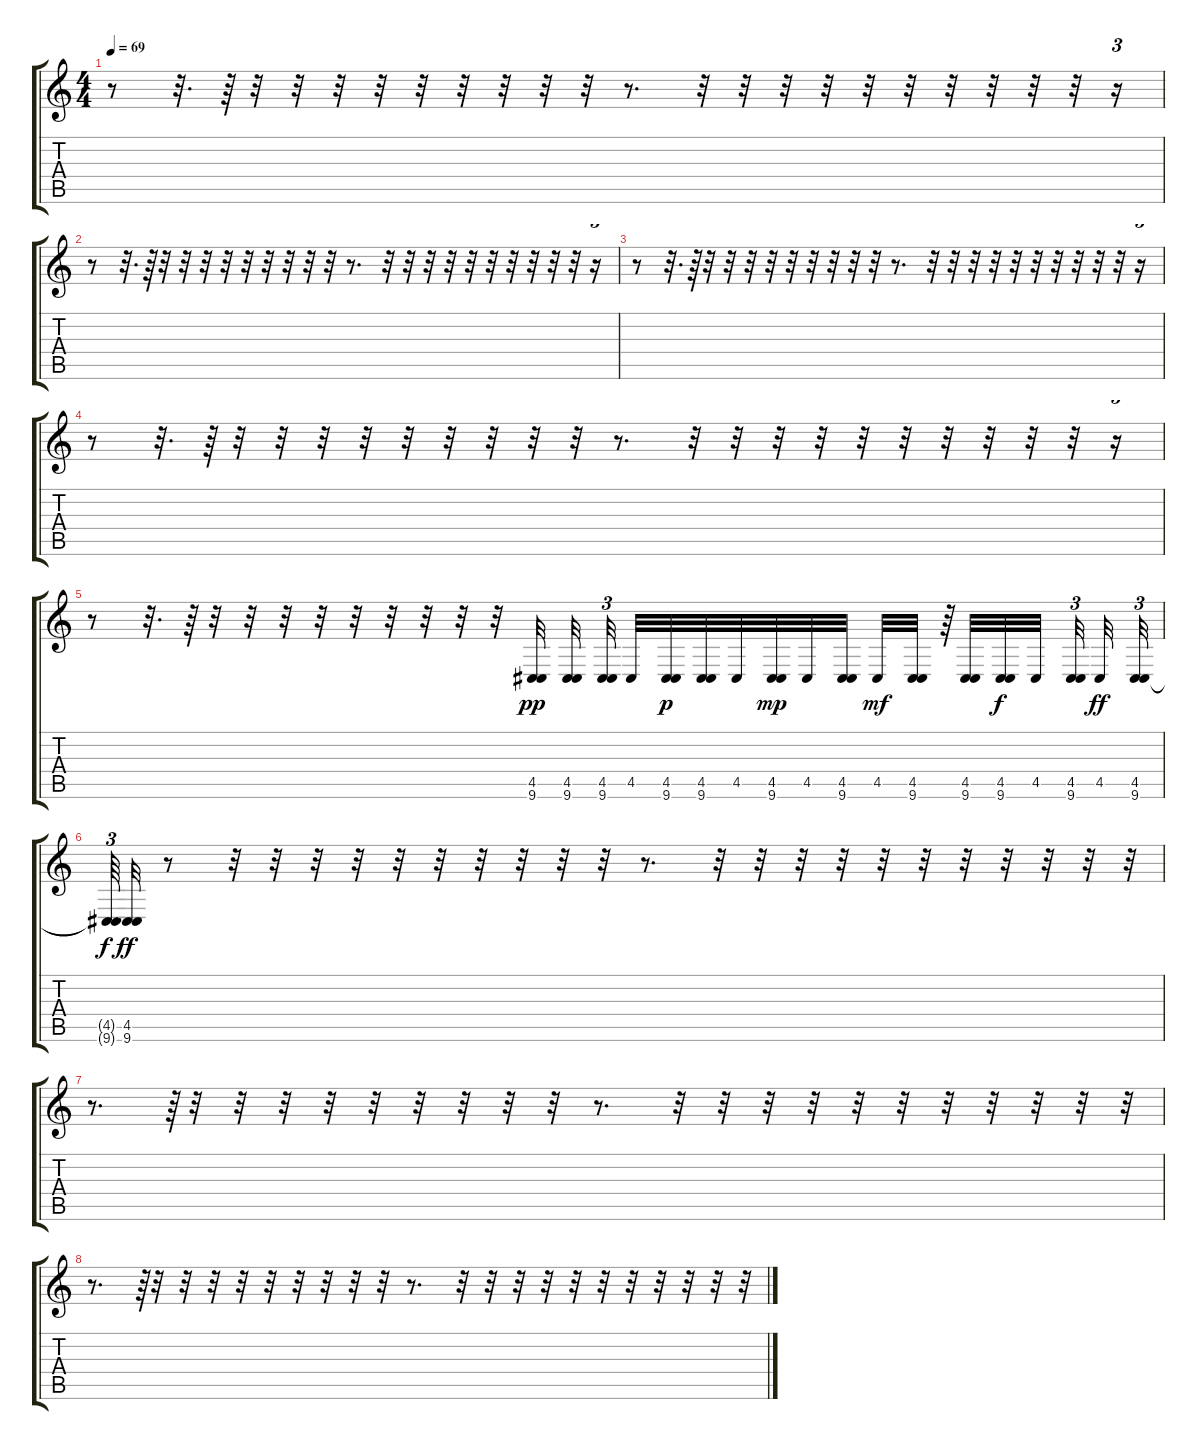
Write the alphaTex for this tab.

\track "" {instrument acousticgrandpiano}
\staff {score tabs}
\tuning (E4 B3 G3 D3 A2 E2) {hide}
\ts (4 4)
\tempo 69
\clef g2
\ks c
r.8{dy ff} r.32{d} r.64 r.32 r.32 r.32 r.32 r.32 r.32 r.32 r.32 r.32 r.8{d} r.32 r.32 r.32 r.32 r.32 r.32 r.32 r.32 r.32 r.32 r.16{tu (3 2)} |
r.8 r.32{d} r.64 r.32 r.32 r.32 r.32 r.32 r.32 r.32 r.32 r.32 r.8{d} r.32 r.32 r.32 r.32 r.32 r.32 r.32 r.32 r.32 r.32 r.16{tu (3 2)} |
r.8 r.32{d} r.64 r.32 r.32 r.32 r.32 r.32 r.32 r.32 r.32 r.32 r.8{d} r.32 r.32 r.32 r.32 r.32 r.32 r.32 r.32 r.32 r.32 r.16{tu (3 2)} |
r.8 r.32{d} r.64 r.32 r.32 r.32 r.32 r.32 r.32 r.32 r.32 r.32 r.8{d} r.32 r.32 r.32 r.32 r.32 r.32 r.32 r.32 r.32 r.32 r.16{tu (3 2)} |
r.8 r.32{d} r.64 r.32 r.32 r.32 r.32 r.32 r.32 r.32 r.32 r.32 (4.5 9.6).32{dy pp} (4.5 9.6).32{beam splitsecondary} (4.5 9.6).32{tu (3 2) beam splitsecondary} 4.5.32 (4.5 9.6).32{dy p} (4.5 9.6).32 4.5.32 (4.5 9.6).32{dy mp} 4.5.32 (4.5 9.6).32 4.5.32{dy mf} (4.5 9.6).32 r.64{tu (3 2)} (4.5 9.6).32 (4.5 9.6).32{dy f} 4.5.32{beam splitsecondary} (4.5 9.6).32{tu (3 2) beam splitsecondary} 4.5.32{dy ff} (4.5 9.6).32{tu (3 2)} |
(4.5{t} 9.6{t}).64{tu (3 2) dy f} (4.5 9.6).32{dy ff} r.8 r.32 r.32 r.32 r.32 r.32 r.32 r.32 r.32 r.32 r.32 r.8{d} r.32 r.32 r.32 r.32 r.32 r.32 r.32 r.32 r.32 r.32 r.32{tu (3 2)} |
r.8{d} r.64{tu (3 2)} r.32 r.32 r.32 r.32 r.32 r.32 r.32 r.32 r.32 r.8{d} r.32 r.32 r.32 r.32 r.32 r.32 r.32 r.32 r.32 r.32 r.32{tu (3 2)} |
r.8{d} r.64{tu (3 2)} r.32 r.32 r.32 r.32 r.32 r.32 r.32 r.32 r.32 r.8{d} r.32 r.32 r.32 r.32 r.32 r.32 r.32 r.32 r.32 r.32 r.32{tu (3 2)}
